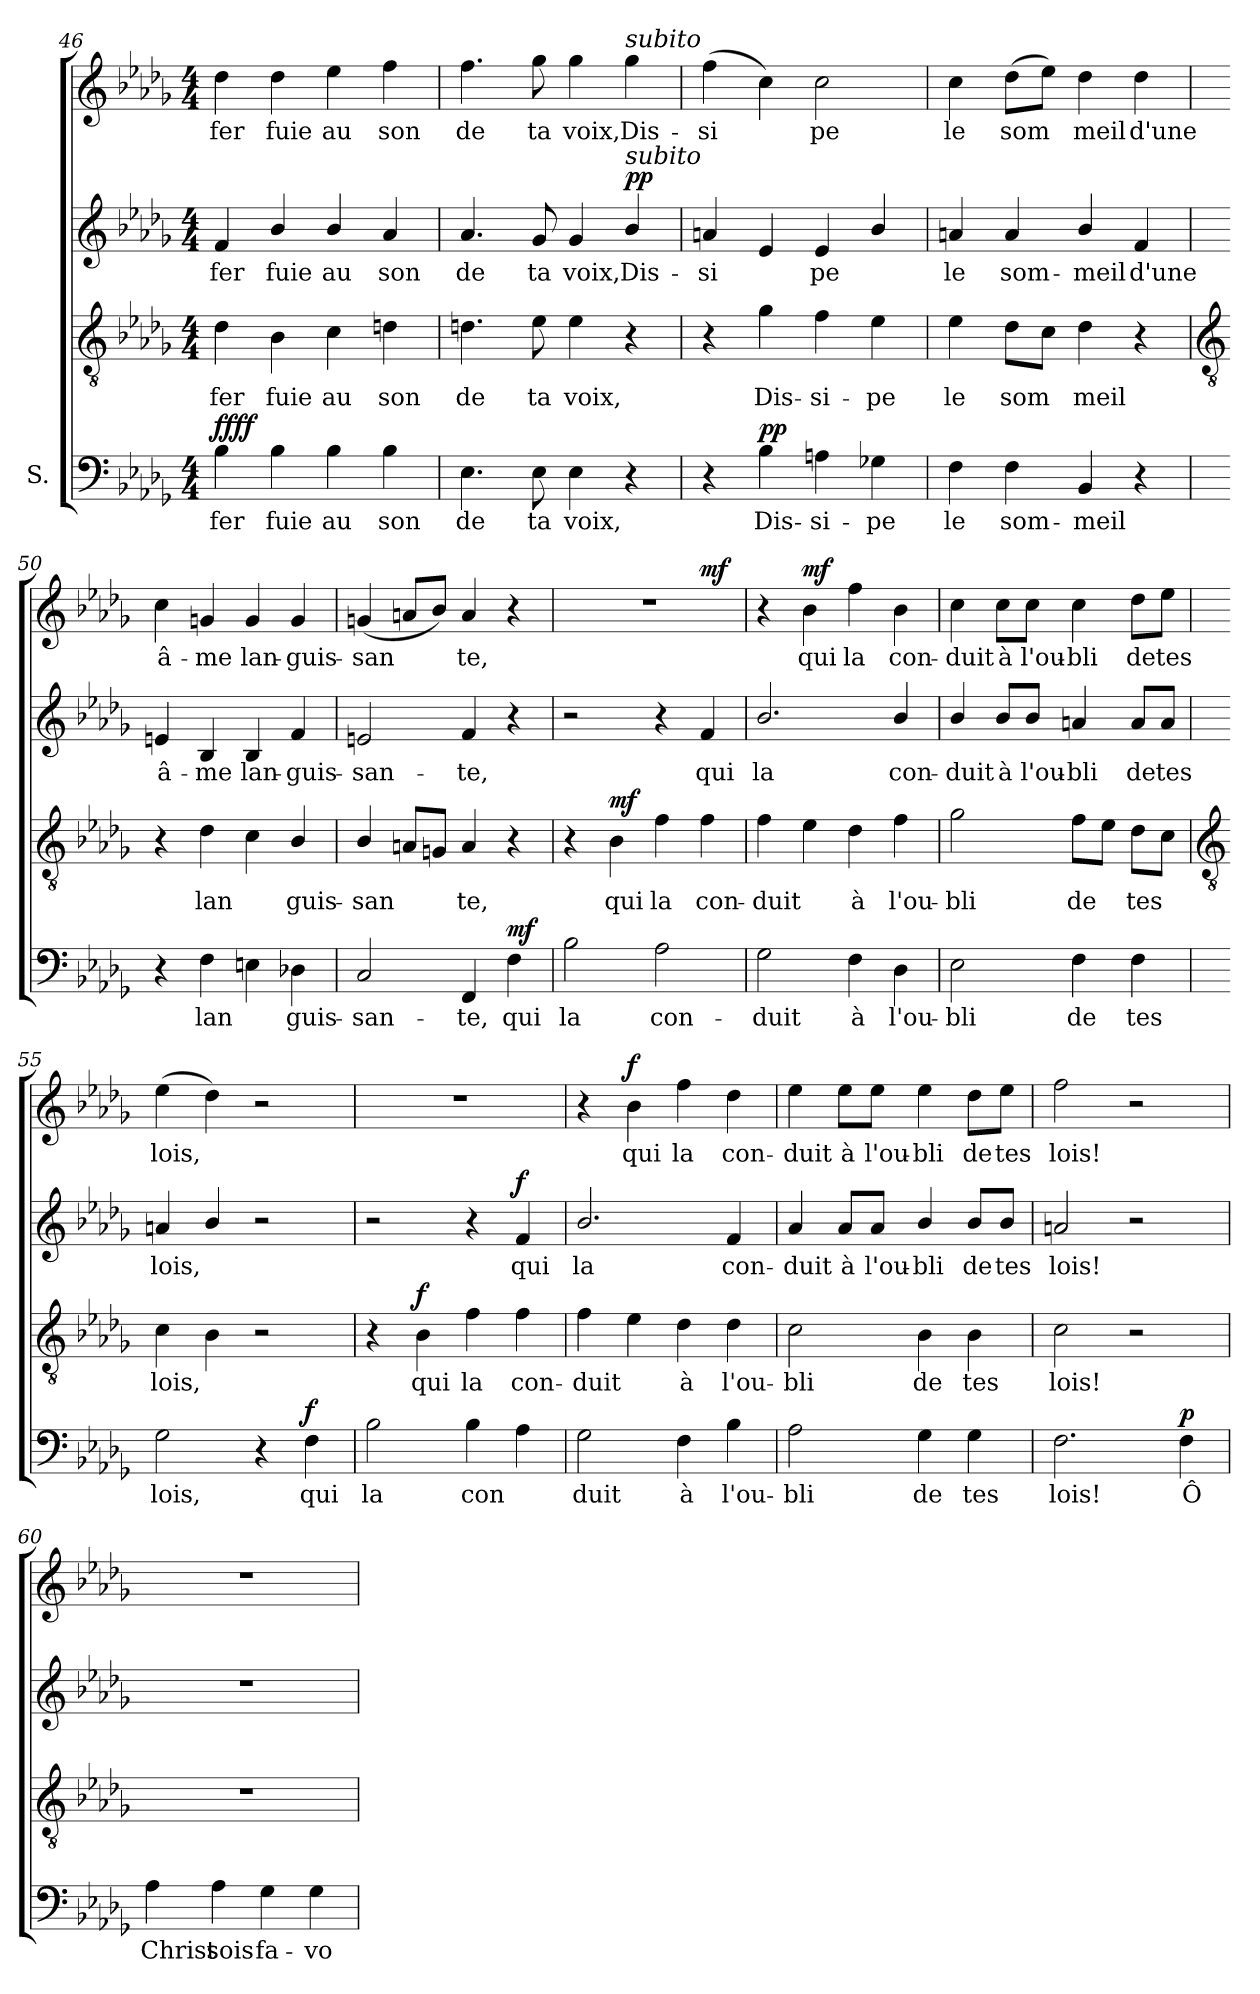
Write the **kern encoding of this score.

**kern	**text	**kern	**text	**kern	**text	**kern	**text	**dynam
*part1	*part1	*part1	*part1	*part1	*part1	*part1	*part1	*part1
*staff4	*staff4	*staff3	*staff3	*staff2	*staff2	*staff1	*staff1	*staff1/2/3/4
*I"S.	*	*	*	*	*	*	*	*
*clefF4	*	*clefGv2	*	*clefG2	*	*clefG2	*	*
*k[b-e-a-d-g-]	*	*k[b-e-a-d-g-]	*	*k[b-e-a-d-g-]	*	*k[b-e-a-d-g-]	*	*
*D-:	*	*D-:	*	*D-:	*	*D-:	*	*
*M4/4	*	*M4/4	*	*M4/4	*	*M4/4	*	*
=46	=46	=46	=46	=46	=46	=46	=46	=46
!	!LO:LY:b	!	!LO:LY:b	!	!LO:LY:b	!	!LO:LY:b	!LO:DY:a=4
!	!	!	!	!	!	!	!	!LO:DY:n=1:a=3
!	!	!	!	!	!	!	!	!LO:DY:n=2:a=2
!	!	!	!	!	!	!	!	!LO:DY:n=3:a
4B-	fer	4d-	fer	4f	fer	4dd-	-fer	f f f f
!	!LO:LY:b	!	!LO:LY:b	!	!LO:LY:b	!	!LO:LY:b	!
4B-	fuie	4B-	fuie	4b-/	fuie	4dd-	fuie	.
!	!LO:LY:b	!	!LO:LY:b	!	!LO:LY:b	!	!LO:LY:b	!
4B-	au	4c	au	4b-/	au	4ee-	au	.
!	!LO:LY:b	!	!LO:LY:b	!	!LO:LY:b	!	!LO:LY:b	!
4B-	son	4dn	son	4a-	son	4ff	son	.
=47	=47	=47	=47	=47	=47	=47	=47	=47
!	!LO:LY:b	!	!LO:LY:b	!	!LO:LY:b	!	!LO:LY:b	!
4.E-	de	4.dn	-de	4.a-	-de	4.ff	de	.
!	!LO:LY:b	!	!LO:LY:b	!	!LO:LY:b	!	!LO:LY:b	!
8E-	ta	8e-	ta	8g-	ta	8gg-	ta	.
!	!LO:LY:b	!	!LO:LY:b	!	!LO:LY:b	!	!LO:LY:b	!
4E-	voix,	4e-	voix,	4g-	voix,	4gg-	voix,	.
!	!	!	!	!	!	!LO:TX:a:i:t=subito	!	!
!	!	!	!	!LO:TX:a:i:t=subito	!	!	!	!
!	!	!	!	!	!LO:LY:b	!	!LO:LY:b	!LO:DY:a=2
!	!	!	!	!	!	!	!	!LO:DY:n=1:a
4r	.	4r	.	4b-/	Dis-	4gg-	Dis-	p p
=48	=48	=48	=48	=48	=48	=48	=48	=48
!	!	!	!	!	!LO:LY:b	!	!LO:LY:b	!
4r	.	4r	.	4an	si	(>4ff	si	.
!	!LO:LY:b	!	!LO:LY:b	!	!	!	!	!LO:DY:a=4
!	!	!	!	!	!	!	!	!LO:DY:n=1:a=3
4B-	Dis-	4g-	Dis-	4e-	.	4cc)	.	p p
!	!LO:LY:b	!	!LO:LY:b	!	!LO:LY:b	!	!LO:LY:b	!
4An	-si-	4f	-si-	4e-	pe	2cc	pe	.
!	!LO:LY:b	!	!LO:LY:b	!	!	!	!	!
4G-X	-pe	4e-	-pe	4b-/	.	.	.	.
=49	=49	=49	=49	=49	=49	=49	=49	=49
!	!LO:LY:b	!	!LO:LY:b	!	!LO:LY:b	!	!LO:LY:b	!
4F	le	4e-	le	4an/	le	4cc	le	.
!	!LO:LY:b	!	!LO:LY:b	!	!LO:LY:b	!	!LO:LY:b	!
4F	som-	8d-L	som	4a/	som-	(>8dd-L	som	.
.	.	8cJ	.	.	.	8ee-J)	.	.
!	!LO:LY:b	!	!LO:LY:b	!	!LO:LY:b	!	!LO:LY:b	!
4BB-	-meil	4d-	meil	4b-/	-meil	4dd-	meil	.
!	!	!	!	!	!LO:LY:b	!	!LO:LY:b	!
4r	.	4r	.	4f	d'une	4dd-	d'une	.
!!LO:LB:g=z
=50	=50	=50	=50	=50	=50	=50	=50	=50
*	*	*clefGv2	*	*	*	*	*	*
!	!	!	!	!	!LO:LY:b	!	!LO:LY:b	!
4r	.	4r	.	4en	-â-	4cc	â-	.
!	!LO:LY:b	!	!LO:LY:b	!	!LO:LY:b	!	!LO:LY:b	!
4F	-lan	4d-	-lan	4B-	-me	4gn	-me	.
!	!	!	!	!	!LO:LY:b	!	!LO:LY:b	!
4En	.	4c	.	4B-	lan-	4g	lan-	.
!	!LO:LY:b	!	!LO:LY:b	!	!LO:LY:b	!	!LO:LY:b	!
4D-X	guis-	4B-/	guis-	4f	-guis-	4g	-guis-	.
=51	=51	=51	=51	=51	=51	=51	=51	=51
!	!LO:LY:b	!	!LO:LY:b	!	!LO:LY:b	!	!LO:LY:b	!
2C	san-	4B-/	san	2en	san-	(<4gn	-san	.
.	.	8AnL	.	.	.	8anL	.	.
.	.	8GnJ	.	.	.	8b-J)	.	.
!	!LO:LY:b	!	!LO:LY:b	!	!LO:LY:b	!	!LO:LY:b	!
4FF	-te,	4A	te,	4f	-te,	4a	te,	.
!	!LO:LY:b	!	!	!	!	!	!	!LO:DY:a=4
4F	qui	4r	.	4r	.	4r	.	mf
=52	=52	=52	=52	=52	=52	=52	=52	=52
!	!LO:LY:b	!	!	!	!	!	!	!
2B-	-la	4r	.	2r	.	1r	.	.
!	!	!	!LO:LY:b	!	!	!	!	!LO:DY:a=3
.	.	4B-	qui	.	.	.	.	mf
!	!LO:LY:b	!	!LO:LY:b	!	!	!	!	!
2A-	con-	4f	la	4r	.	.	.	.
!	!	!	!LO:LY:b	!	!LO:LY:b	!	!	!LO:DY:b=2
.	.	4f	con-	4f	qui	.	.	mf
=53	=53	=53	=53	=53	=53	=53	=53	=53
!	!LO:LY:b	!	!LO:LY:b	!	!LO:LY:b	!	!	!
2G-	-duit	4f	-duit	2.b-/	-la	4r	.	.
!	!	!	!	!	!	!	!LO:LY:b	!LO:DY:a
.	.	4e-	.	.	.	4b-	-qui	mf
!	!LO:LY:b	!	!LO:LY:b	!	!	!	!LO:LY:b	!
4F	à	4d-	à	.	.	4ff	la	.
!	!LO:LY:b	!	!LO:LY:b	!	!LO:LY:b	!	!LO:LY:b	!
4D-	l'ou-	4f	l'ou-	4b-/	con-	4b-	con-	.
=54	=54	=54	=54	=54	=54	=54	=54	=54
!	!LO:LY:b	!	!LO:LY:b	!	!LO:LY:b	!	!LO:LY:b	!
2E-	bli	2g-	bli	4b-/	duit	4cc	-duit	.
!	!	!	!	!	!LO:LY:b	!	!LO:LY:b	!
.	.	.	.	8b-/L	à	8ccL	à	.
!	!	!	!	!	!LO:LY:b	!	!LO:LY:b	!
.	.	.	.	8b-/J	l'ou-	8ccJ	l'ou-	.
!	!LO:LY:b	!	!LO:LY:b	!	!LO:LY:b	!	!LO:LY:b	!
4F	de	8fL	de	4an/	-bli	4cc	-bli	.
.	.	8e-J	.	.	.	.	.	.
!	!LO:LY:b	!	!LO:LY:b	!	!LO:LY:b	!	!LO:LY:b	!
4F	tes	8d-L	tes	8a/L	de	8dd-L	de	.
!	!	!	!	!	!LO:LY:b	!	!LO:LY:b	!
.	.	8cJ	.	8a/J	tes	8ee-J	tes	.
!!LO:LB:g=z
=55	=55	=55	=55	=55	=55	=55	=55	=55
*	*	*clefGv2	*	*	*	*	*	*
!	!LO:LY:b	!	!LO:LY:b	!	!LO:LY:b	!	!LO:LY:b	!
2G-	lois,	4c	lois,	4an/	lois,	(>4ee-	lois,	.
.	.	4B-	.	4b-/	.	4dd-)	.	.
4r	.	2r	.	2r	.	2r	.	.
!	!LO:LY:b	!	!	!	!	!	!	!LO:DY:a=4
4F	qui	.	.	.	.	.	.	f
=56	=56	=56	=56	=56	=56	=56	=56	=56
!	!LO:LY:b	!	!	!	!	!	!	!
2B-	-la	4r	.	2r	.	1r	.	.
!	!	!	!LO:LY:b	!	!	!	!	!LO:DY:a=3
.	.	4B-	qui	.	.	.	.	f
!	!LO:LY:b	!	!LO:LY:b	!	!	!	!	!
4B-	con	4f	la	4r	.	.	.	.
!	!	!	!LO:LY:b	!	!LO:LY:b	!	!	!LO:DY:a=2
4A-	.	4f	con-	4f/	qui	.	.	f
=57	=57	=57	=57	=57	=57	=57	=57	=57
!	!LO:LY:b	!	!LO:LY:b	!	!LO:LY:b	!	!	!
2G-	-duit	4f	-duit	2.b-/	-la	4r	.	.
!	!	!	!	!	!	!	!LO:LY:b	!LO:DY:b
.	.	4e-	.	.	.	4b-	qui	f
!	!LO:LY:b	!	!LO:LY:b	!	!	!	!LO:LY:b	!
4F	à	4d-	à	.	.	4ff	la	.
!	!LO:LY:b	!	!LO:LY:b	!	!LO:LY:b	!	!LO:LY:b	!
4B-	l'ou-	4d-	l'ou-	4f	con-	4dd-	con-	.
=58	=58	=58	=58	=58	=58	=58	=58	=58
!	!LO:LY:b	!	!LO:LY:b	!	!LO:LY:b	!	!LO:LY:b	!
2A-	bli	2c	bli	4a-	duit	4ee-	-duit	.
!	!	!	!	!	!LO:LY:b	!	!LO:LY:b	!
.	.	.	.	8a-L	à	8ee-L	à	.
!	!	!	!	!	!LO:LY:b	!	!LO:LY:b	!
.	.	.	.	8a-J	l'ou-	8ee-J	l'ou-	.
!	!LO:LY:b	!	!LO:LY:b	!	!LO:LY:b	!	!LO:LY:b	!
4G-	de	4B-	de	4b-/	-bli	4ee-	-bli	.
!	!LO:LY:b	!	!LO:LY:b	!	!LO:LY:b	!	!LO:LY:b	!
4G-	tes	4B-	tes	8b-/L	de	8dd-L	de	.
!	!	!	!	!	!LO:LY:b	!	!LO:LY:b	!
.	.	.	.	8b-/J	tes	8ee-J	tes	.
=59	=59	=59	=59	=59	=59	=59	=59	=59
!	!LO:LY:b	!	!LO:LY:b	!	!LO:LY:b	!	!LO:LY:b	!
2.F	lois!	2c	lois!	2an/	lois!	2ff	lois!	.
.	.	2r	.	2r	.	2r	.	.
!	!LO:LY:b	!	!	!	!	!	!	!LO:DY:a=4
4F	Ô	.	.	.	.	.	.	p
=60	=60	=60	=60	=60	=60	=60	=60	=60
!	!LO:LY:b	!	!	!	!	!	!	!
4A-	Christ	1r	.	1r	.	1r	.	.
!	!LO:LY:b	!	!	!	!	!	!	!
4A-	sois	.	.	.	.	.	.	.
!	!LO:LY:b	!	!	!	!	!	!	!
4G-	fa-	.	.	.	.	.	.	.
!	!LO:LY:b	!	!	!	!	!	!	!
4G-	-vo-	.	.	.	.	.	.	.
=	=	=	=	=	=	=	=	=
*-	*-	*-	*-	*-	*-	*-	*-	*-
